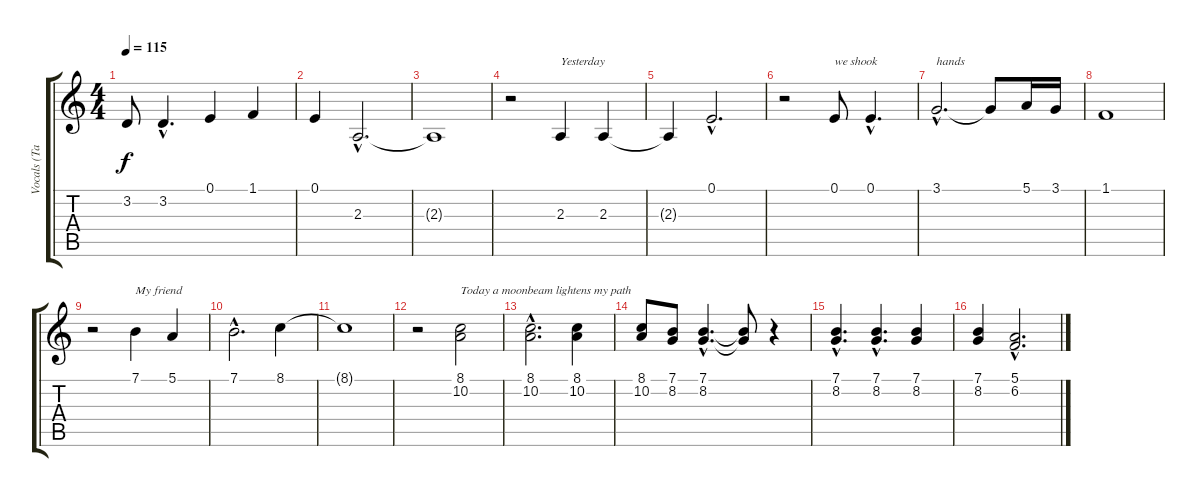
\track ("Vocals (Tarja)" "Vocals (Ta") {instrument lead6voice}
\staff {score tabs}
\tuning (E4 B3 G3 D3 A2 E2) {hide}
\ts (4 4)
\tempo 115
\clef g2
\ks c
3.2{t}.8{dy f} 3.2{hac}.4{d} 0.1.4 1.1.4 |
0.1.4 2.3{hac}.2{d} |
2.3{t}.1 |
r.2 2.3.4{txt "Yesterday "} 2.3.4 |
2.3{t}.4 0.1{hac}.2{d} |
r.2 0.1.8{txt "we shook"} 0.1{hac}.4{d} |
3.1{hac}.2{d txt "hands"} 3.1{t}.8 5.1.16 3.1.16 |
1.1.1 |
r.2 7.1.4{txt "My friend"} 5.1.4 |
7.1{hac}.2{d} 8.1.4 |
8.1{t}.1 |
r.2 (8.1 10.2).2{txt "Today a moonbeam lightens my path"} |
(8.1{hac} 10.2{hac}).2{d} (8.1 10.2).4 |
(8.1 10.2).8 (7.1 8.2).8 (7.1{hac} 8.2{hac}).4{d} (7.1{t} 8.2{t}).8 r.4 |
(7.1{hac} 8.2{hac}).4{d} (7.1{hac} 8.2{hac}).4{d} (7.1 8.2).4 |
(7.1 8.2).4 (5.1{hac} 6.2{hac}).2{d}
